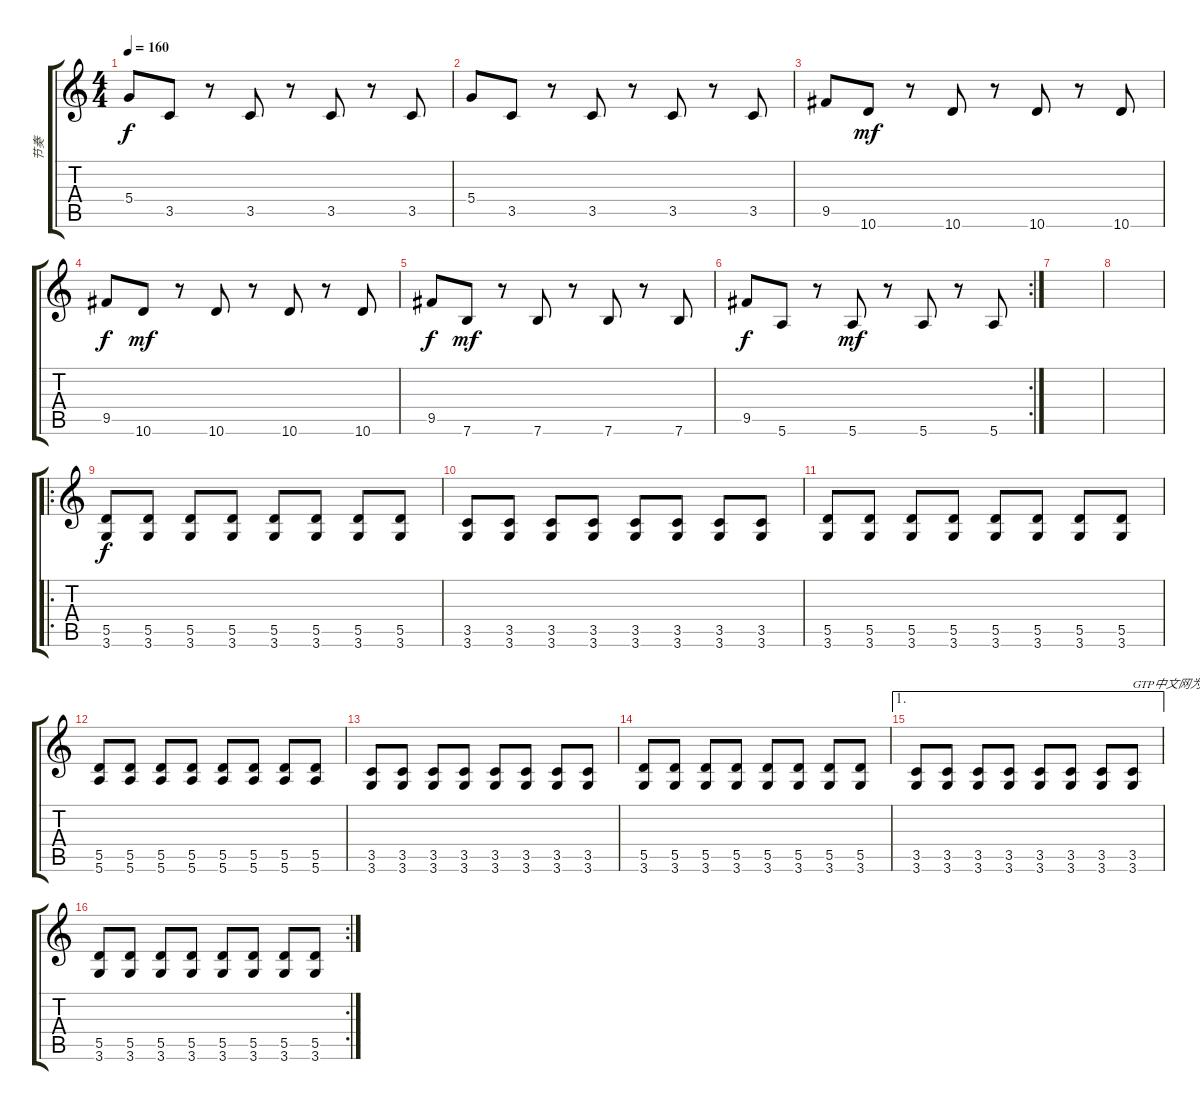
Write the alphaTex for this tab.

\track ("节奏" "节奏") {instrument distortionguitar}
\staff {score tabs}
\tuning (E4 B3 G3 D3 A2 E2) {hide}
\ts (4 4)
\tempo 160
\clef g2
\ks c
5.4.8{dy f} 3.5.8 r.8 3.5.8 r.8 3.5.8 r.8 3.5.8 |
5.4.8 3.5.8 r.8 3.5.8 r.8 3.5.8 r.8 3.5.8 |
9.5.8 10.6.8{dy mf} r.8 10.6.8 r.8 10.6.8 r.8 10.6.8 |
9.5.8{dy f} 10.6.8{dy mf} r.8 10.6.8 r.8 10.6.8 r.8 10.6.8 |
9.5.8{dy f} 7.6.8{dy mf} r.8 7.6.8 r.8 7.6.8 r.8 7.6.8 |
\rc 2
9.5.8{dy f} 5.6.8 r.8 5.6.8{dy mf} r.8 5.6.8 r.8 5.6.8 |
|
|
\ro
(5.5 3.6).8{dy f} (5.5 3.6).8 (5.5 3.6).8 (5.5 3.6).8 (5.5 3.6).8 (5.5 3.6).8 (5.5 3.6).8 (5.5 3.6).8 |
(3.5 3.6).8 (3.5 3.6).8 (3.5 3.6).8 (3.5 3.6).8 (3.5 3.6).8 (3.5 3.6).8 (3.5 3.6).8 (3.5 3.6).8 |
(5.5 3.6).8 (5.5 3.6).8 (5.5 3.6).8 (5.5 3.6).8 (5.5 3.6).8 (5.5 3.6).8 (5.5 3.6).8 (5.5 3.6).8 |
(5.5 5.6).8 (5.5 5.6).8 (5.5 5.6).8 (5.5 5.6).8 (5.5 5.6).8 (5.5 5.6).8 (5.5 5.6).8 (5.5 5.6).8 |
(3.5 3.6).8 (3.5 3.6).8 (3.5 3.6).8 (3.5 3.6).8 (3.5 3.6).8 (3.5 3.6).8 (3.5 3.6).8 (3.5 3.6).8 |
(5.5 3.6).8 (5.5 3.6).8 (5.5 3.6).8 (5.5 3.6).8 (5.5 3.6).8 (5.5 3.6).8 (5.5 3.6).8 (5.5 3.6).8 |
\ae 1
(3.5 3.6).8 (3.5 3.6).8 (3.5 3.6).8 (3.5 3.6).8 (3.5 3.6).8 (3.5 3.6).8 (3.5 3.6).8 (3.5 3.6).8{txt "GTP中文网为您提供优秀的谱子"} |
\rc 2
(5.5 3.6).8 (5.5 3.6).8 (5.5 3.6).8 (5.5 3.6).8 (5.5 3.6).8 (5.5 3.6).8 (5.5 3.6).8 (5.5 3.6).8
